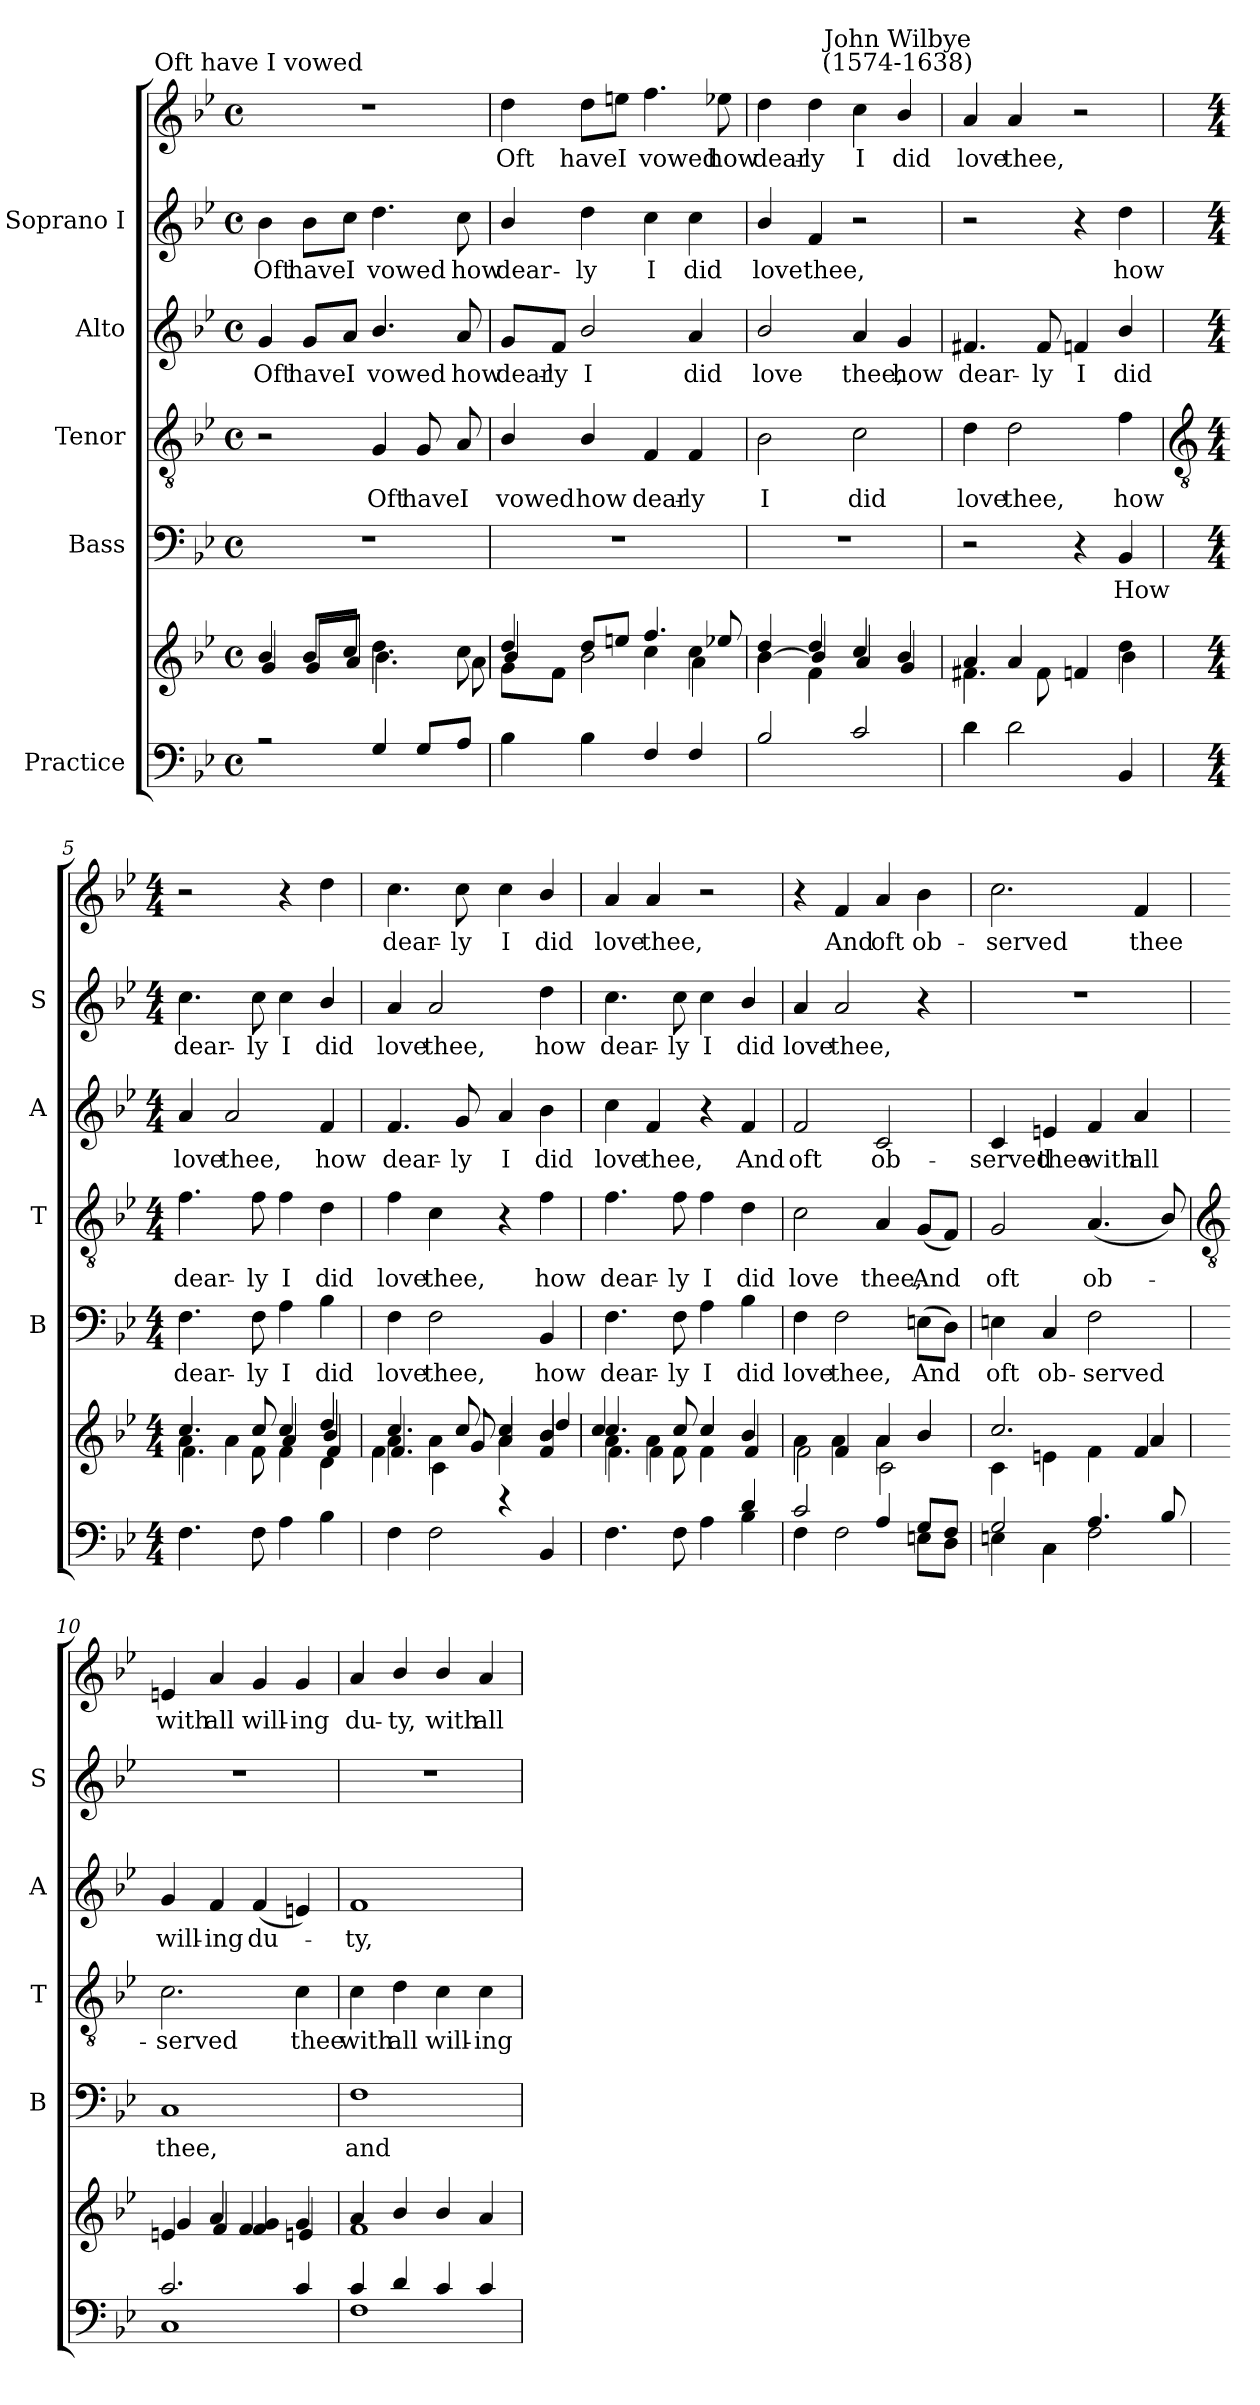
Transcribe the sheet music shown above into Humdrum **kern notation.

**kern	**kern	**kern	**text	**kern	**text	**kern	**text	**kern	**text	**kern	**text
*part5	*part5	*part4	*part4	*part3	*part3	*part2	*part2	*part1	*part1	*part1	*part1
*staff7	*staff6	*staff5	*staff5	*staff4	*staff4	*staff3	*staff3	*staff2	*staff2	*staff1	*staff1
*I"Practice	*	*I"Bass	*	*I"Tenor	*	*I"Alto	*	*I"Soprano I	*	*	*
*	*	*I'B	*	*I'T	*	*I'A	*	*I'S	*	*	*
*clefF4	*clefG2	*clefF4	*	*clefGv2	*	*clefG2	*	*clefG2	*	*clefG2	*
*k[b-e-]	*k[b-e-]	*k[b-e-]	*	*k[b-e-]	*	*k[b-e-]	*	*k[b-e-]	*	*k[b-e-]	*
*B-:	*B-:	*B-:	*	*B-:	*	*B-:	*	*B-:	*	*B-:	*
*M4/4	*M4/4	*M4/4	*	*M4/4	*	*M4/4	*	*M4/4	*	*M4/4	*
*met(c)	*met(c)	*met(c)	*	*met(c)	*	*met(c)	*	*met(c)	*	*met(c)	*
=1	=1	=1	=1	=1	=1	=1	=1	=1	=1	=1	=1
*^	*^	*	*	*	*	*	*	*	*	*	*
*	*	*	*^	*	*	*	*	*	*	*	*	*	*
!	!	!	!	!	!	!	!	!	!	!	!	!	!LO:TX:a:cj:t=Oft have I vowed	!
!	!	!	!	!	!	!	!	!	!	!LO:LY:b	!	!LO:LY:b	!	!
2r	1ryy	1ryy	4b-/	4g	1r	.	2r	.	4g	Oft	4b-	Oft	1r	.
!	!	!	!	!	!	!	!	!	!	!LO:LY:b	!	!LO:LY:b	!	!
.	.	.	8b-/L	8gL	.	.	.	.	8g/L	have	8b-\L	have	.	.
!	!	!	!	!	!	!	!	!	!	!LO:LY:b	!	!LO:LY:b	!	!
.	.	.	8cc/J	8aJ	.	.	.	.	8a/J	I	8cc\J	I	.	.
!	!	!	!	!	!	!	!	!LO:LY:b	!	!LO:LY:b	!	!LO:LY:b	!	!
4G	.	.	4.dd	4.b-\	.	.	4G	Oft	4.b-/	vowed	4.dd	vowed	.	.
!	!	!	!	!	!	!	!	!LO:LY:b	!	!	!	!	!	!
8GL	.	.	.	.	.	.	8G	have	.	.	.	.	.	.
!	!	!	!	!	!	!	!	!LO:LY:b	!	!LO:LY:b	!	!LO:LY:b	!	!
8AJ	.	.	8cc	8a\	.	.	8A	I	8a	how	8cc	how	.	.
=2	=2	=2	=2	=2	=2	=2	=2	=2	=2	=2	=2	=2	=2	=2
!	!	!	!	!	!	!	!	!LO:LY:b	!	!LO:LY:b	!	!LO:LY:b	!	!LO:LY:b
4B-\	1ryy	4dd/	4b-/	8g\L	1r	.	4B-/	vowed	8g/L	dear-	4b-/	dear-	4dd	Oft
!	!	!	!	!	!	!	!	!	!	!LO:LY:b	!	!	!	!
.	.	.	.	8f\J	.	.	.	.	8f/J	-ly	.	.	.	.
!	!	!	!	!	!	!	!	!LO:LY:b	!	!LO:LY:b	!	!LO:LY:b	!	!LO:LY:b
4B-\	.	8dd/L	4dd/yy	2b-\	.	.	4B-/	how	2b-/	I	4dd	-ly	8dd\L	have
!	!	!	!	!	!	!	!	!	!	!	!	!	!	!LO:LY:b
.	.	8een/J	.	.	.	.	.	.	.	.	.	.	8een\J	I
!	!	!	!	!	!	!	!	!LO:LY:b	!	!	!	!LO:LY:b	!	!LO:LY:b
4F	.	4.ff/	4cc\	.	.	.	4F	dear-	.	.	4cc	I	4.ff	vowed
!	!	!	!	!	!	!	!	!LO:LY:b	!	!LO:LY:b	!	!LO:LY:b	!	!
4F	.	.	4cc	4a\	.	.	4F	-ly	4a	did	4cc	did	.	.
!	!	!	!	!	!	!	!	!	!	!	!	!	!	!LO:LY:b
.	.	8ee-X/	.	.	.	.	.	.	.	.	.	.	8ee-X	how
=3	=3	=3	=3	=3	=3	=3	=3	=3	=3	=3	=3	=3	=3	=3
!	!	!	!	!	!	!	!	!LO:LY:b	!	!LO:LY:b	!	!LO:LY:b	!	!LO:LY:b
2B-	1ryy	4dd	4b-\	[4b-\	1r	.	2B-	I	2b-/	love	4b-/	love	4dd	dear-
!	!	!	!	!	!	!	!	!	!	!	!	!LO:LY:b	!	!LO:LY:b
.	.	4dd/	4f	4b-/]	.	.	.	.	.	.	4f	thee,	4dd	-ly
!	!	!	!	!	!	!	!	!LO:LY:b	!	!LO:LY:b	!	!	!	!LO:LY:b
2c	.	4cc/	2ryy	4a	.	.	2c	did	4a	thee,	2r	.	4cc	I
!	!	!	!	!	!	!	!	!	!	!	!	!	!LO:TX:a:cj:t=John Wilbye\n(1574-1638)	!
!	!	!	!	!	!	!	!	!	!	!LO:LY:b	!	!	!	!LO:LY:b
.	.	4b-/	.	4g	.	.	.	.	4g	how	.	.	4b-/	did
=4	=4	=4	=4	=4	=4	=4	=4	=4	=4	=4	=4	=4	=4	=4
!	!	!	!	!	!	!	!	!LO:LY:b	!	!LO:LY:b	!	!	!	!LO:LY:b
4d	2ryy	4a	2ryy	4.f#X\	2r	.	4d	love	4.f#X	dear-	2r	.	4a	love
!	!	!	!	!	!	!	!	!LO:LY:b	!	!	!	!	!	!LO:LY:b
2d	.	4a	.	.	.	.	2d	thee,	.	.	.	.	4a	thee,
!	!	!	!	!	!	!	!	!	!	!LO:LY:b	!	!	!	!
.	.	.	.	8f#\	.	.	.	.	8f#	-ly	.	.	.	.
!	!	!	!	!	!	!	!	!	!	!LO:LY:b	!	!	!	!
.	4ryy	2ryy	4ryy	4fn	4r	.	.	.	4fn	I	4r	.	2r	.
!	!	!	!	!	!	!LO:LY:b	!	!LO:LY:b	!	!LO:LY:b	!	!LO:LY:b	!	!
4ryy	4BB-	.	4dd	4b-\	4BB-	How	4f	how	4b-/	did	4dd	how	.	.
*v	*v	*	*	*	*	*	*	*	*	*	*	*	*	*
*	*v	*v	*v	*	*	*	*	*	*	*	*	*	*
!!LO:LB:g=z
=5	=5	=5	=5	=5	=5	=5	=5	=5	=5	=5	=5
*	*	*	*	*clefGv2	*	*	*	*	*	*	*
*M4/4	*M4/4	*M4/4	*	*M4/4	*	*M4/4	*	*M4/4	*	*M4/4	*
*^	*^	*	*	*	*	*	*	*	*	*	*
*	*	*	*^	*	*	*	*	*	*	*	*	*	*
*	*	*	*	*^	*	*	*	*	*	*	*	*	*	*
!	!	!	!	!	!	!	!LO:LY:b	!	!LO:LY:b	!	!LO:LY:b	!	!LO:LY:b	!	!
*v	*v	*	*	*	*	*	*	*	*	*	*	*	*	*	*
4.F	2ryy	4.cc/	4a\	4.f	4.F	dear-	4.f	dear-	4a	love	4.cc	dear-	2r	.
!	!	!	!	!	!	!	!	!	!	!LO:LY:b	!	!	!	!
.	.	.	4a\	.	.	.	.	.	2a	thee,	.	.	.	.
!	!	!	!	!	!	!LO:LY:b	!	!LO:LY:b	!	!	!	!LO:LY:b	!	!
8F	.	8cc/	.	8f	8F	-ly	8f	-ly	.	.	8cc	-ly	.	.
!	!	!	!	!	!	!LO:LY:b	!	!LO:LY:b	!	!	!	!LO:LY:b	!	!
4A	4ryy	4cc/	4a	4f	4A	I	4f	I	.	.	4cc	I	4r	.
!	!	!	!	!	!	!LO:LY:b	!	!LO:LY:b	!	!LO:LY:b	!	!LO:LY:b	!	!
4B-	4dd/	4b-/	4f	4d	4B-	did	4d	did	4f	how	4b-/	did	4dd	.
=6	=6	=6	=6	=6	=6	=6	=6	=6	=6	=6	=6	=6	=6	=6
*^	*	*	*	*	*	*	*	*	*	*	*	*	*	*
!	!	!	!	!	!	!	!LO:LY:b	!	!LO:LY:b	!	!LO:LY:b	!	!LO:LY:b	!	!LO:LY:b
2ryy	4F	4.cc/	4a\	4.f	4f	4F	love	4f	love	4.f	dear-	4a	love	4.cc	dear-
!	!	!	!	!	!	!	!LO:LY:b	!	!LO:LY:b	!	!	!	!LO:LY:b	!	!
.	2F	.	4a\	.	4c\	2F	thee,	4c	thee,	.	.	2a	thee,	.	.
!	!	!	!	!	!	!	!	!	!	!	!LO:LY:b	!	!	!	!LO:LY:b
.	.	8cc/	.	8g	.	.	.	.	.	8g	-ly	.	.	8cc	-ly
!	!	!	!	!	!	!	!	!	!	!	!LO:LY:b	!	!	!	!LO:LY:b
4r	.	4cc/	4a	4a	4ryy	.	.	4r	.	4a	I	.	.	4cc	I
!	!	!	!	!	!	!	!LO:LY:b	!	!LO:LY:b	!	!LO:LY:b	!	!LO:LY:b	!	!LO:LY:b
4ryy	4BB-	4b-/	4dd/	4b-/	4f/	4BB-	how	4f	how	4b-	did	4dd	how	4b-/	did
=7	=7	=7	=7	=7	=7	=7	=7	=7	=7	=7	=7	=7	=7	=7	=7
!	!	!	!	!	!	!	!LO:LY:b	!	!LO:LY:b	!	!LO:LY:b	!	!LO:LY:b	!	!LO:LY:b
2.ryy	4.F	4a\	4.cc/	4cc/	4.f	4.F	dear-	4.f	dear-	4cc	love	4.cc	dear-	4a	love
!	!	!	!	!	!	!	!	!	!	!	!LO:LY:b	!	!	!	!LO:LY:b
.	.	4a\	.	4f\	.	.	.	.	.	4f	thee,	.	.	4a	thee,
!	!	!	!	!	!	!	!LO:LY:b	!	!LO:LY:b	!	!	!	!LO:LY:b	!	!
.	8F	.	8cc/	.	8f	8F	-ly	8f	-ly	.	.	8cc	-ly	.	.
!	!	!	!	!	!	!	!LO:LY:b	!	!LO:LY:b	!	!	!	!LO:LY:b	!	!
.	4A	2ryy	4cc/	4ryy	4f	4A	I	4f	I	4r	.	4cc	I	2r	.
!	!	!	!	!	!	!	!LO:LY:b	!	!LO:LY:b	!	!LO:LY:b	!	!LO:LY:b	!	!
4d	4B-	.	4b-/	4f	4ryy	4B-	did	4d	did	4f	And	4b-/	did	.	.
=8	=8	=8	=8	=8	=8	=8	=8	=8	=8	=8	=8	=8	=8	=8	=8
!	!	!	!	!	!	!	!LO:LY:b	!	!LO:LY:b	!	!LO:LY:b	!	!LO:LY:b	!	!
*	*	*	*	*v	*v	*	*	*	*	*	*	*	*	*	*
2c/	4F	4ryy	4a	2f\	4F	love	2c	love	2f	oft	4a	-love	4r	.
!	!	!	!	!	!	!LO:LY:b	!	!	!	!	!	!LO:LY:b	!	!LO:LY:b
.	2F	4f	4a	.	2F	thee,	.	.	.	.	2a	thee,	4f	And
!	!	!	!	!	!	!	!	!LO:LY:b	!	!LO:LY:b	!	!	!	!LO:LY:b
4A/	.	4a	4a	2c\	.	.	4A	thee,	2c	ob-	.	.	4a	oft
!	!	!	!	!	!	!LO:LY:b	!	!LO:LY:b	!	!	!	!	!	!LO:LY:b
8GL	8EnL	4b-/	4ryy	.	(>8EnL	And	(<8GL	And	.	.	4r	.	4b-	ob-
8FJ	8DJ	.	.	.	8DJ)	.	8FJ)	.	.	.	.	.	.	.
=9	=9	=9	=9	=9	=9	=9	=9	=9	=9	=9	=9	=9	=9	=9
!	!	!	!	!	!	!LO:LY:b	!	!LO:LY:b	!	!LO:LY:b	!	!	!	!LO:LY:b
2G/	4En	2.cc/	1ryy	4c\	4En	oft	2G	oft	4c	-served	1r	.	2.cc	served
!	!	!	!	!	!	!LO:LY:b	!	!	!	!LO:LY:b	!	!	!	!
.	4C\	.	.	4en\	4C	ob-	.	.	4en	thee	.	.	.	.
!	!	!	!	!	!	!LO:LY:b	!	!LO:LY:b	!	!LO:LY:b	!	!	!	!
4.A/	2F	.	.	4f\	2F	-served	(<4.A	ob-	4f	with	.	.	.	.
!	!	!	!	!	!	!	!	!	!	!LO:LY:b	!	!	!	!LO:LY:b
.	.	4f	.	4a	.	.	.	.	4a	all	.	.	4f	thee
8B-/	.	.	.	.	.	.	8B-/)	.	.	.	.	.	.	.
!!LO:LB:g=z
=10	=10	=10	=10	=10	=10	=10	=10	=10	=10	=10	=10	=10	=10	=10
*	*	*	*	*	*	*	*clefGv2	*	*	*	*	*	*	*
!	!	!	!	!	!	!LO:LY:b	!	!LO:LY:b	!	!LO:LY:b	!	!	!	!LO:LY:b
2.c/	1C	4en	1ryy	4g	1C	thee,	2.c	served	4g	will-	1r	.	4en	with
!	!	!	!	!	!	!	!	!	!	!LO:LY:b	!	!	!	!LO:LY:b
.	.	4a	.	4f	.	.	.	.	4f	-ing	.	.	4a	all
!	!	!	!	!	!	!	!	!	!	!LO:LY:b	!	!	!	!LO:LY:b
.	.	4f 4g	.	4f	.	.	.	.	(<4f	du-	.	.	4g	will-
!	!	!	!	!	!	!	!	!LO:LY:b	!	!	!	!	!	!LO:LY:b
4c/	.	4g	.	4en	.	.	4c	thee	4en)	.	.	.	4g	-ing
=11	=11	=11	=11	=11	=11	=11	=11	=11	=11	=11	=11	=11	=11	=11
!	!	!	!	!	!	!LO:LY:b	!	!LO:LY:b	!	!LO:LY:b	!	!	!	!LO:LY:b
4c/	1F	4a	1ryy	1f	1F	and	4c	with	1f	ty,	1r	.	4a	du-
!	!	!	!	!	!	!	!	!LO:LY:b	!	!	!	!	!	!LO:LY:b
4d/	.	4b-/	.	.	.	.	4d	all	.	.	.	.	4b-/	-ty,
!	!	!	!	!	!	!	!	!LO:LY:b	!	!	!	!	!	!LO:LY:b
4c/	.	4b-/	.	.	.	.	4c	will-	.	.	.	.	4b-/	with
!	!	!	!	!	!	!	!	!LO:LY:b	!	!	!	!	!	!LO:LY:b
4c/	.	4a	.	.	.	.	4c	-ing	.	.	.	.	4a	all
*v	*v	*	*	*	*	*	*	*	*	*	*	*	*	*
*	*v	*v	*v	*	*	*	*	*	*	*	*	*	*
=	=	=	=	=	=	=	=	=	=	=	=
*-	*-	*-	*-	*-	*-	*-	*-	*-	*-	*-	*-
